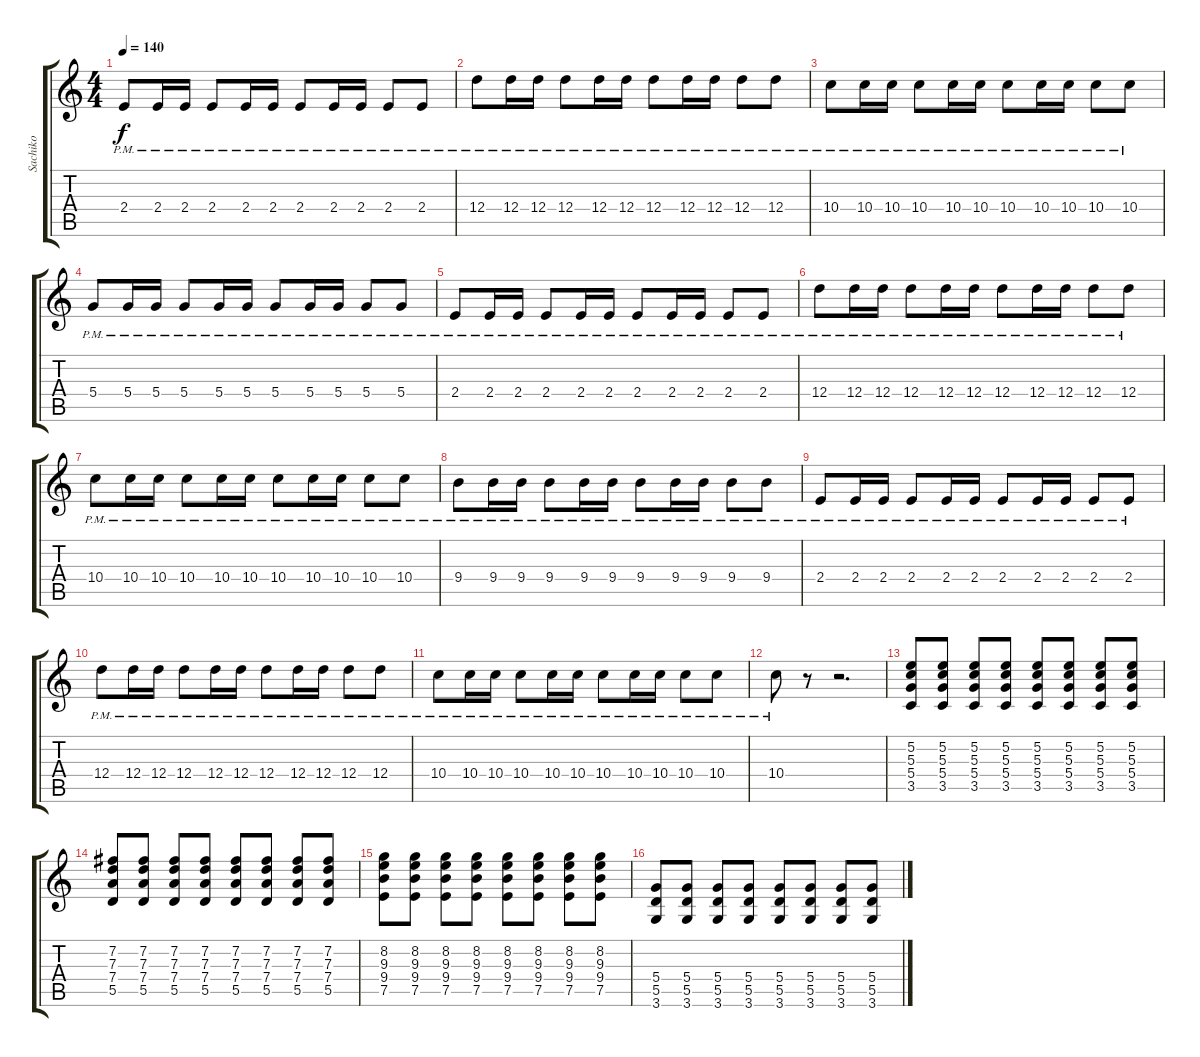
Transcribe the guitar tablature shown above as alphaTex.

\track ("Sachiko" "Sachiko") {instrument overdrivenguitar}
\staff {score tabs}
\tuning (E4 B3 G3 D3 A2 E2) {hide}
\ts (4 4)
\tempo 140
\clef g2
\ks c
2.4{pm}.8{dy f} 2.4{pm}.16 2.4{pm}.16 2.4{pm}.8 2.4{pm}.16 2.4{pm}.16 2.4{pm}.8 2.4{pm}.16 2.4{pm}.16 2.4{pm}.8 2.4{pm}.8 |
12.4{pm}.8 12.4{pm}.16 12.4{pm}.16 12.4{pm}.8 12.4{pm}.16 12.4{pm}.16 12.4{pm}.8 12.4{pm}.16 12.4{pm}.16 12.4{pm}.8 12.4{pm}.8 |
10.4{pm}.8 10.4{pm}.16 10.4{pm}.16 10.4{pm}.8 10.4{pm}.16 10.4{pm}.16 10.4{pm}.8 10.4{pm}.16 10.4{pm}.16 10.4{pm}.8 10.4{pm}.8 |
5.4{pm}.8 5.4{pm}.16 5.4{pm}.16 5.4{pm}.8 5.4{pm}.16 5.4{pm}.16 5.4{pm}.8 5.4{pm}.16 5.4{pm}.16 5.4{pm}.8 5.4{pm}.8 |
2.4{pm}.8 2.4{pm}.16 2.4{pm}.16 2.4{pm}.8 2.4{pm}.16 2.4{pm}.16 2.4{pm}.8 2.4{pm}.16 2.4{pm}.16 2.4{pm}.8 2.4{pm}.8 |
12.4{pm}.8 12.4{pm}.16 12.4{pm}.16 12.4{pm}.8 12.4{pm}.16 12.4{pm}.16 12.4{pm}.8 12.4{pm}.16 12.4{pm}.16 12.4{pm}.8 12.4{pm}.8 |
10.4{pm}.8 10.4{pm}.16 10.4{pm}.16 10.4{pm}.8 10.4{pm}.16 10.4{pm}.16 10.4{pm}.8 10.4{pm}.16 10.4{pm}.16 10.4{pm}.8 10.4{pm}.8 |
9.4{pm}.8 9.4{pm}.16 9.4{pm}.16 9.4{pm}.8 9.4{pm}.16 9.4{pm}.16 9.4{pm}.8 9.4{pm}.16 9.4{pm}.16 9.4{pm}.8 9.4{pm}.8 |
2.4{pm}.8 2.4{pm}.16 2.4{pm}.16 2.4{pm}.8 2.4{pm}.16 2.4{pm}.16 2.4{pm}.8 2.4{pm}.16 2.4{pm}.16 2.4{pm}.8 2.4{pm}.8 |
12.4{pm}.8 12.4{pm}.16 12.4{pm}.16 12.4{pm}.8 12.4{pm}.16 12.4{pm}.16 12.4{pm}.8 12.4{pm}.16 12.4{pm}.16 12.4{pm}.8 12.4{pm}.8 |
10.4{pm}.8 10.4{pm}.16 10.4{pm}.16 10.4{pm}.8 10.4{pm}.16 10.4{pm}.16 10.4{pm}.8 10.4{pm}.16 10.4{pm}.16 10.4{pm}.8 10.4{pm}.8 |
10.4{pm}.8 r.8 r.2{d} |
(5.2 5.3 5.4 3.5).8 (5.2 5.3 5.4 3.5).8 (5.2 5.3 5.4 3.5).8 (5.2 5.3 5.4 3.5).8 (5.2 5.3 5.4 3.5).8 (5.2 5.3 5.4 3.5).8 (5.2 5.3 5.4 3.5).8 (5.2 5.3 5.4 3.5).8 |
(7.2 7.3 7.4 5.5).8 (7.2 7.3 7.4 5.5).8 (7.2 7.3 7.4 5.5).8 (7.2 7.3 7.4 5.5).8 (7.2 7.3 7.4 5.5).8 (7.2 7.3 7.4 5.5).8 (7.2 7.3 7.4 5.5).8 (7.2 7.3 7.4 5.5).8 |
(8.2 9.3 9.4 7.5).8 (8.2 9.3 9.4 7.5).8 (8.2 9.3 9.4 7.5).8 (8.2 9.3 9.4 7.5).8 (8.2 9.3 9.4 7.5).8 (8.2 9.3 9.4 7.5).8 (8.2 9.3 9.4 7.5).8 (8.2 9.3 9.4 7.5).8 |
(5.4 5.5 3.6).8 (5.4 5.5 3.6).8 (5.4 5.5 3.6).8 (5.4 5.5 3.6).8 (5.4 5.5 3.6).8 (5.4 5.5 3.6).8 (5.4 5.5 3.6).8 (5.4 5.5 3.6).8
